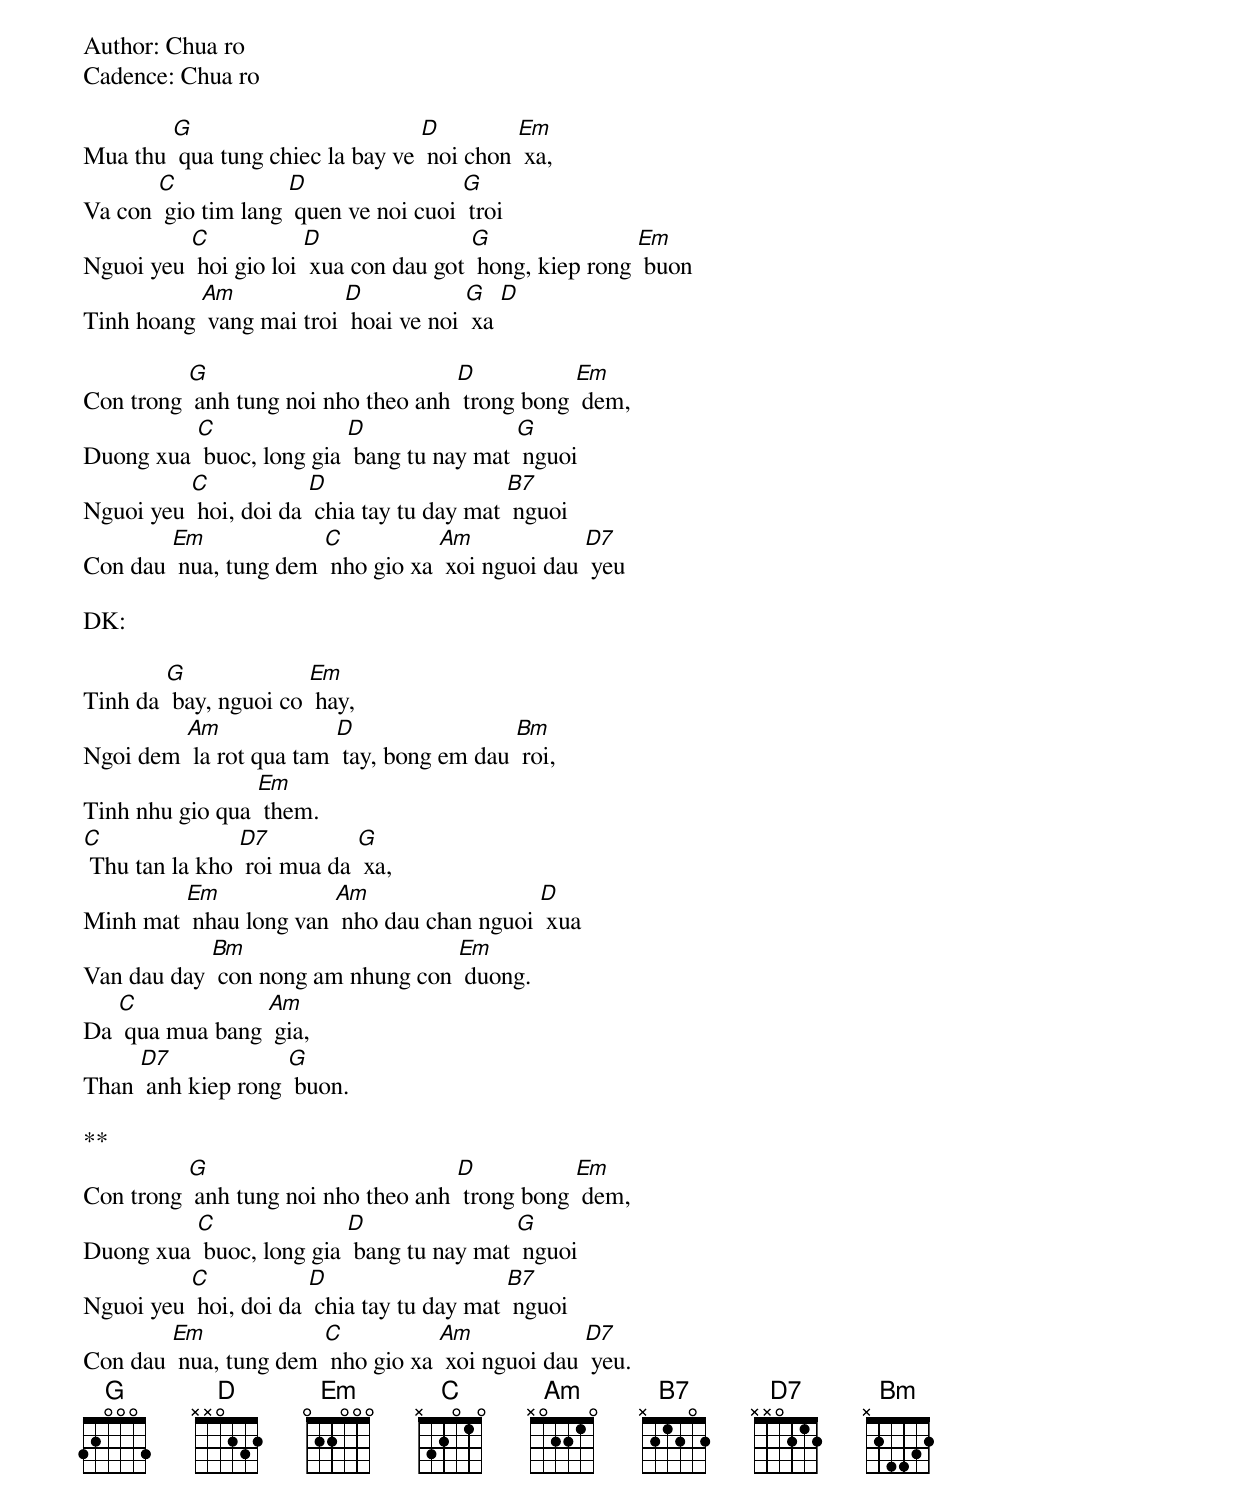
Author: Chua ro
Cadence: Chua ro

Mua thu [G] qua tung chiec la bay ve [D] noi chon [Em] xa,
Va con [C] gio tim lang [D] quen ve noi cuoi [G] troi
Nguoi yeu [C] hoi gio loi [D] xua con dau got [G] hong, kiep rong [Em] buon
Tinh hoang [Am] vang mai troi [D] hoai ve noi [G] xa [D]

Con trong [G] anh tung noi nho theo anh [D] trong bong [Em] dem,
Duong xua [C] buoc, long gia [D] bang tu nay mat [G] nguoi
Nguoi yeu [C] hoi, doi da [D] chia tay tu day mat [B7] nguoi
Con dau [Em] nua, tung dem [C] nho gio xa [Am] xoi nguoi dau [D7] yeu

DK:

Tinh da [G] bay, nguoi co [Em] hay,
Ngoi dem [Am] la rot qua tam [D] tay, bong em dau [Bm] roi,
Tinh nhu gio qua [Em] them.
[C] Thu tan la kho [D7] roi mua da [G] xa,
Minh mat [Em] nhau long van [Am] nho dau chan nguoi [D] xua
Van dau day [Bm] con nong am nhung con [Em] duong.
Da [C] qua mua bang [Am] gia,
Than [D7] anh kiep rong [G] buon.

**
Con trong [G] anh tung noi nho theo anh [D] trong bong [Em] dem,
Duong xua [C] buoc, long gia [D] bang tu nay mat [G] nguoi
Nguoi yeu [C] hoi, doi da [D] chia tay tu day mat [B7] nguoi
Con dau [Em] nua, tung dem [C] nho gio xa [Am] xoi nguoi dau [D7] yeu.
